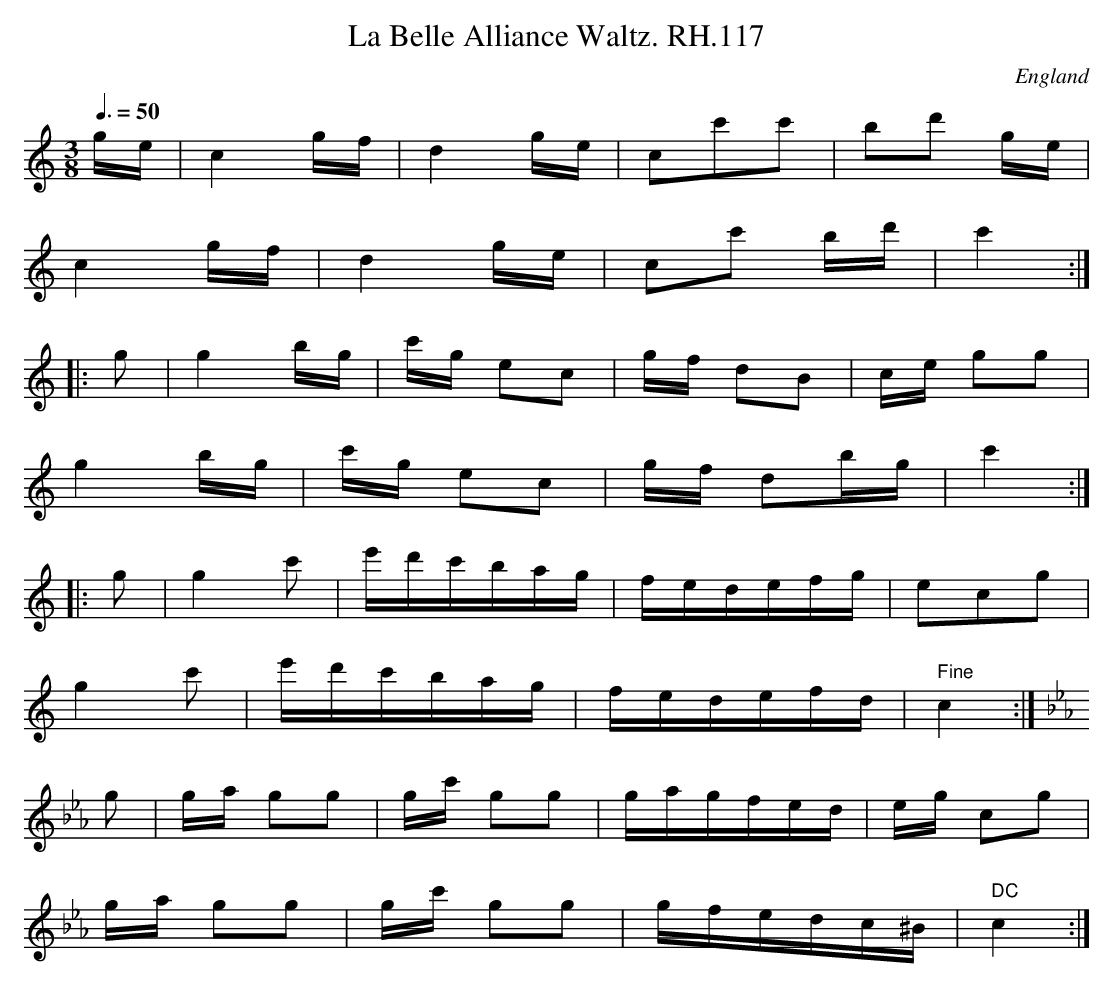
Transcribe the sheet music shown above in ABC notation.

X:1
T:La Belle Alliance Waltz. RH.117
O:England
M:3/8
L:1/16
Q:3/8=50
K:C major
ge|\
c4gf|d4ge|c2c'2c'2|b2d'2 ge|!
c4gf|d4ge|c2c'2 bd'|c'4:|!
|:g2|g4bg|c'g e2c2|gf d2B2|ce g2g2|!
g4bg|c'g e2c2|gf d2bg|c'4:|!
|:g2|g4c'2|e'd'c'bag|fedefg|e2c2g2|!
g4c'2|e'd'c'bag|fedefd|" Fine"c4:|!
K:Eb
g2|ga g2g2|gc' g2g2|gagfed|eg c2g2|!
ga g2g2|gc' g2g2|gfedc^B|" DC"c4:|
